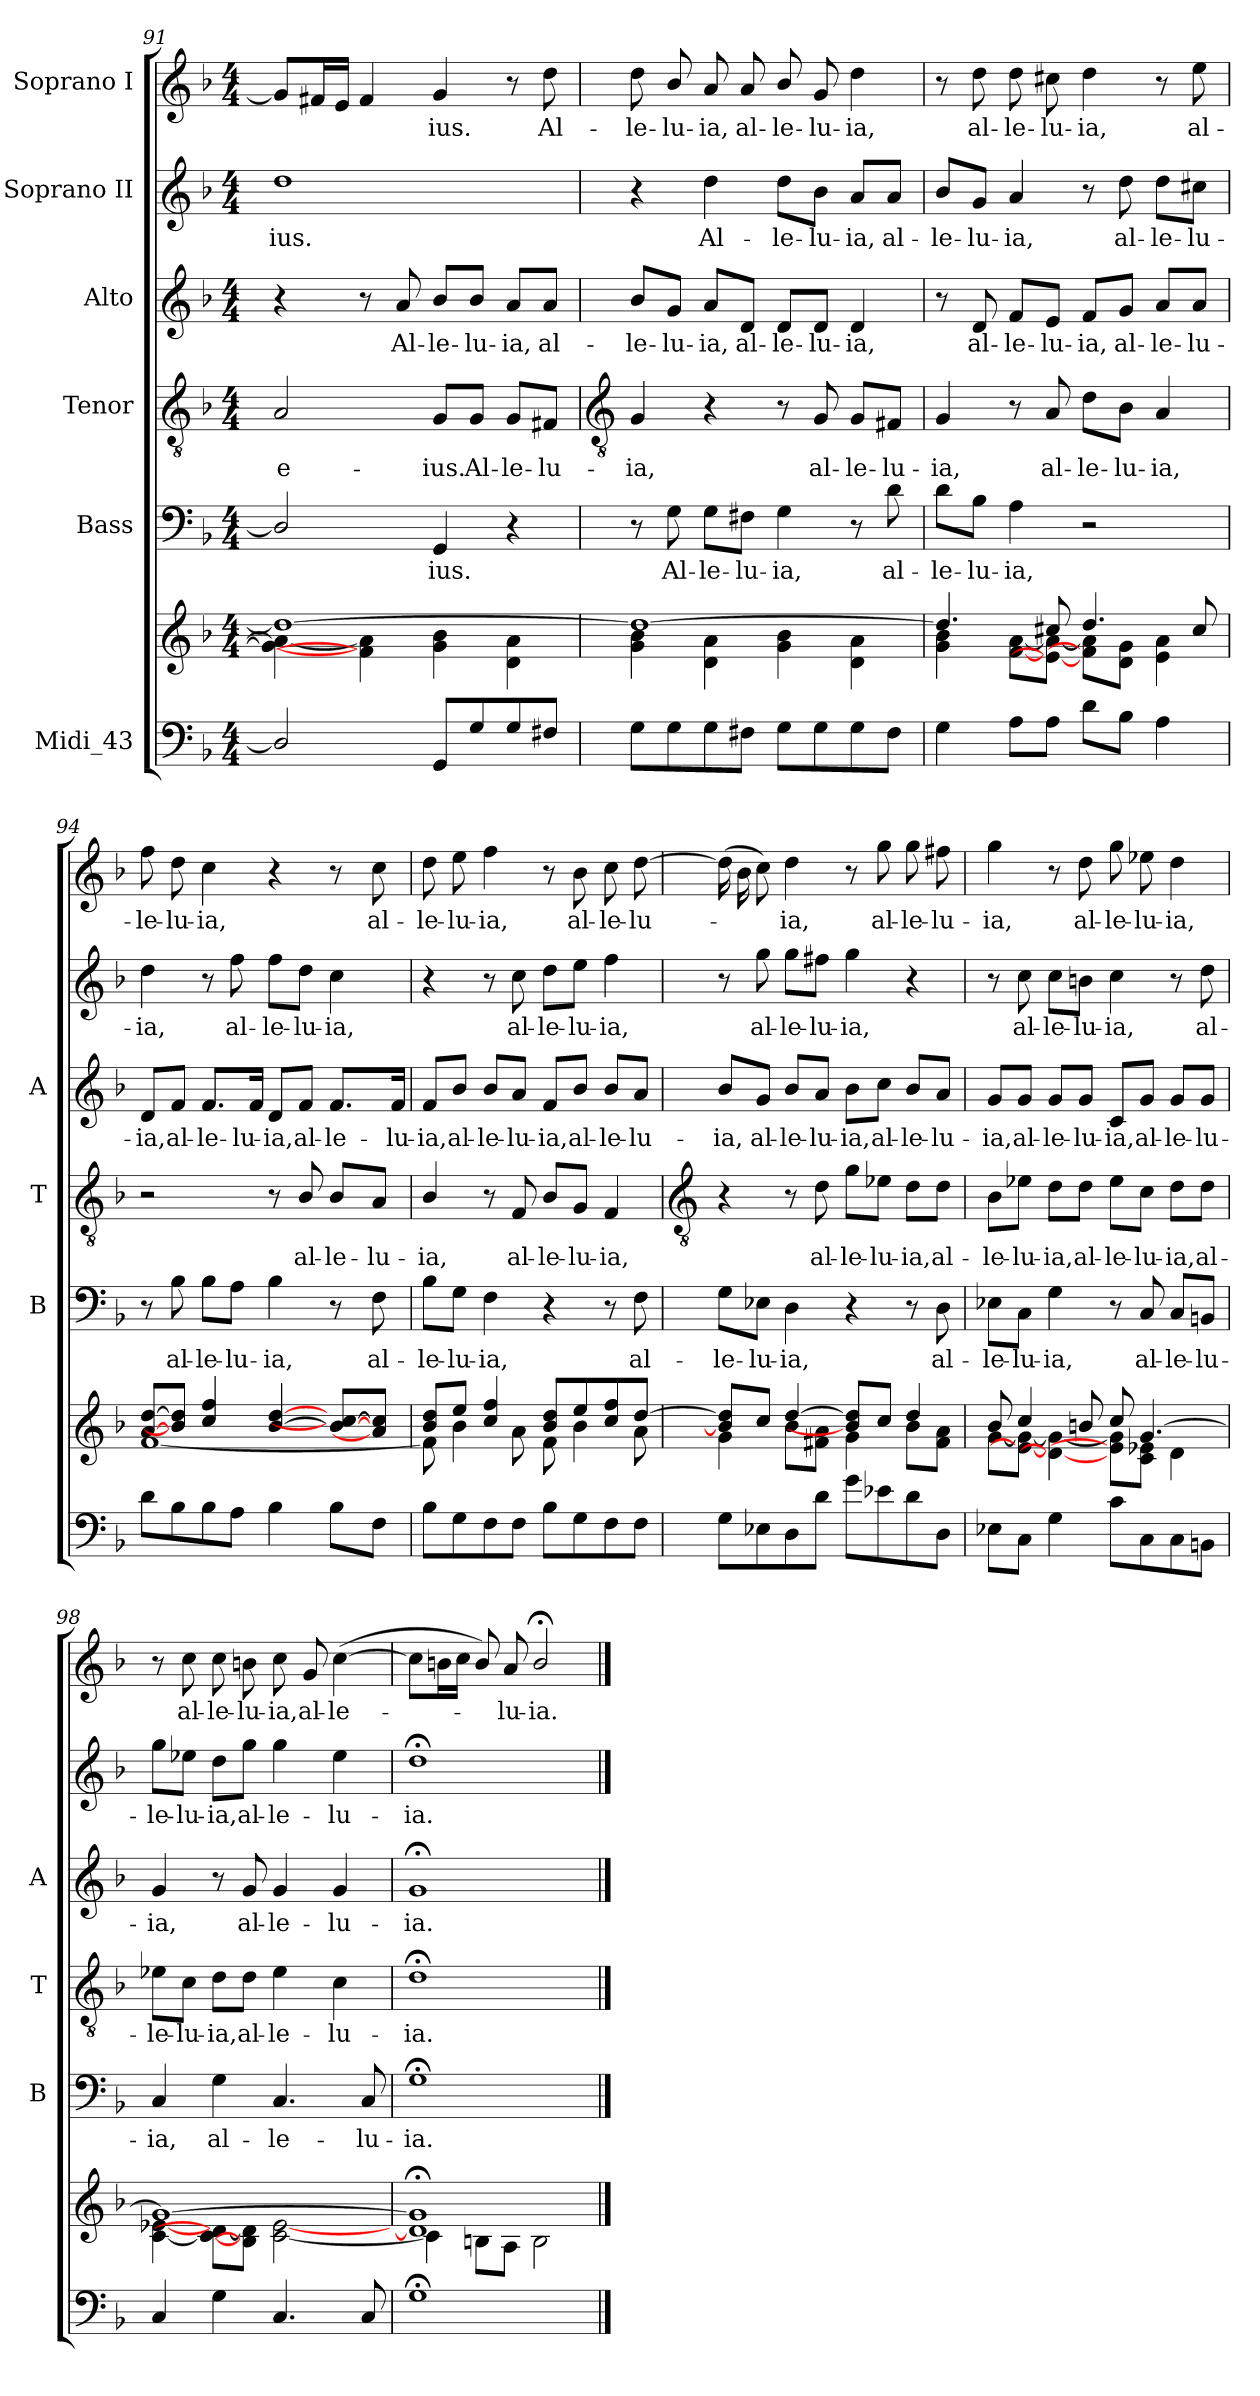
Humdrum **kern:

**kern	**kern	**kern	**text	**kern	**text	**kern	**text	**kern	**text	**kern	**text
*part6	*part6	*part5	*part5	*part4	*part4	*part3	*part3	*part2	*part2	*part1	*part1
*staff7	*staff6	*staff5	*staff5	*staff4	*staff4	*staff3	*staff3	*staff2	*staff2	*staff1	*staff1
*I"Midi_43	*	*I"Bass	*	*I"Tenor	*	*I"Alto	*	*I"Soprano II	*	*I"Soprano I	*
*	*	*I'B	*	*I'T	*	*I'A	*	*	*	*	*
*clefF4	*clefG2	*clefF4	*	*clefGv2	*	*clefG2	*	*clefG2	*	*clefG2	*
*k[b-]	*k[b-]	*k[b-]	*	*k[b-]	*	*k[b-]	*	*k[b-]	*	*k[b-]	*
*F:	*F:	*F:	*	*F:	*	*F:	*	*F:	*	*F:	*
*M4/4	*M4/4	*M4/4	*	*M4/4	*	*M4/4	*	*M4/4	*	*M4/4	*
=91	=91	=91	=91	=91	=91	=91	=91	=91	=91	=91	=91
*	*^	*	*	*	*	*	*	*	*	*	*
!	!	!	!	!	!	!LO:LY:b	!	!	!	!LO:LY:b	!	!
2D/]	1dd/_	4g\_ 4a\_	2D/]	.	2A	e-	4r	.	1dd	-ius.	8gL]	.
.	.	.	.	.	.	.	.	.	.	.	16f#XL	.
.	.	.	.	.	.	.	.	.	.	.	16eJJ	.
.	.	4f#\] 4a\]	.	.	.	.	8r	.	.	.	4f#	.
!	!	!	!	!	!	!	!	!LO:LY:b	!	!	!	!
.	.	.	.	.	.	.	8a	Al-	.	.	.	.
!	!	!	!	!LO:LY:b	!	!LO:LY:b	!	!LO:LY:b	!	!	!	!LO:LY:b
8GGL	.	4g\ 4b-\	4GG	ius.	8G/L	-ius.	8b-/L	-le-	.	.	4g	ius.
!	!	!	!	!	!	!LO:LY:b	!	!LO:LY:b	!	!	!	!
8G	.	.	.	.	8G/J	Al-	8b-/J	-lu-	.	.	.	.
!	!	!	!	!	!	!LO:LY:b	!	!LO:LY:b	!	!	!	!
8G	.	4d\ 4a\	4r	.	8G/L	-le-	8a/L	-ia,	.	.	8r	.
!	!	!	!	!	!	!LO:LY:b	!	!LO:LY:b	!	!	!	!LO:LY:b
8F#XJ	.	.	.	.	8F#X/J	-lu-	8a/J	al-	.	.	8dd	Al-
!!LO:LB:g=z
=92	=92	=92	=92	=92	=92	=92	=92	=92	=92	=92	=92	=92
*	*	*	*	*	*clefGv2	*	*	*	*	*	*	*
!	!	!	!	!	!	!LO:LY:b	!	!LO:LY:b	!	!	!	!LO:LY:b
8GL	1dd/_	4g\ 4b-\	8r	.	4G	-ia,	8b-/L	-le-	4r	.	8dd	-le-
!	!	!	!	!LO:LY:b	!	!	!	!LO:LY:b	!	!	!	!LO:LY:b
8G	.	.	8G	Al-	.	.	8g/J	-lu-	.	.	8b-/	-lu-
!	!	!	!	!LO:LY:b	!	!	!	!LO:LY:b	!	!LO:LY:b	!	!LO:LY:b
8G	.	4d\ 4a\	8G\L	-le-	4r	.	8a/L	-ia,	4dd	Al-	8a	-ia,
!	!	!	!	!LO:LY:b	!	!	!	!LO:LY:b	!	!	!	!LO:LY:b
8F#XJ	.	.	8F#X\J	-lu-	.	.	8d/J	al-	.	.	8a	al-
!	!	!	!	!LO:LY:b	!	!	!	!LO:LY:b	!	!LO:LY:b	!	!LO:LY:b
8GL	.	4g\ 4b-\	4G	-ia,	8r	.	8d/L	-le-	8dd\L	-le-	8b-/	-le-
!	!	!	!	!	!	!LO:LY:b	!	!LO:LY:b	!	!LO:LY:b	!	!LO:LY:b
8G	.	.	.	.	8G	al-	8d/J	-lu-	8b-\J	-lu-	8g	-lu-
!	!	!	!	!	!	!LO:LY:b	!	!LO:LY:b	!	!LO:LY:b	!	!LO:LY:b
8G	.	4d\ 4a\	8r	.	8G/L	-le-	4d	-ia,	8a/L	-ia,	4dd	-ia,
!	!	!	!	!LO:LY:b	!	!LO:LY:b	!	!	!	!LO:LY:b	!	!
8F#J	.	.	8d	al-	8F#X/J	-lu-	.	.	8a/J	al-	.	.
=93	=93	=93	=93	=93	=93	=93	=93	=93	=93	=93	=93	=93
!	!	!	!	!LO:LY:b	!	!LO:LY:b	!	!	!	!LO:LY:b	!	!
4G	4.dd/]	4g\ 4b-\	8d\L	-le-	4G	-ia,	8r	.	8b-/L	-le-	8r	.
!	!	!	!	!LO:LY:b	!	!	!	!LO:LY:b	!	!LO:LY:b	!	!LO:LY:b
.	.	.	8B-\J	-lu-	.	.	8d	al-	8g/J	-lu-	8dd	al-
!	!	!	!	!LO:LY:b	!	!	!	!LO:LY:b	!	!LO:LY:b	!	!LO:LY:b
8AL	.	[8f\ [8a\L	4A	-ia,	8r	.	8f/L	-le-	4a	-ia,	8dd	-le-
!	!	!	!	!	!	!LO:LY:b	!	!LO:LY:b	!	!	!	!LO:LY:b
8AJ	8cc#X/	8e\_ 8a\_J	.	.	8A	al-	8e/J	-lu-	.	.	8cc#X	-lu-
!	!	!	!	!	!	!LO:LY:b	!	!LO:LY:b	!	!	!	!LO:LY:b
8dL	4.dd/	8f\] 8a\]L	2r	.	8d\L	-le-	8f/L	-ia,	8r	.	4dd	-ia,
!	!	!	!	!	!	!LO:LY:b	!	!LO:LY:b	!	!LO:LY:b	!	!
8B-J	.	8d\ 8g\J	.	.	8B-\J	-lu-	8g/J	al-	8dd	al-	.	.
!	!	!	!	!	!	!LO:LY:b	!	!LO:LY:b	!	!LO:LY:b	!	!
4A	.	4e\ 4a\	.	.	4A	-ia,	8a/L	-le-	8dd\L	-le-	8r	.
!	!	!	!	!	!	!	!	!LO:LY:b	!	!LO:LY:b	!	!LO:LY:b
.	8cc#/	.	.	.	.	.	8a/J	-lu-	8cc#X\J	-lu-	8ee	al-
=94	=94	=94	=94	=94	=94	=94	=94	=94	=94	=94	=94	=94
!	!	!	!	!	!	!	!	!LO:LY:b	!	!LO:LY:b	!	!LO:LY:b
8dL	[8a/ [8dd/L	[1f\	8r	.	2r	.	8d/L	-ia,	4dd	-ia,	8ff	-le-
!	!	!	!	!LO:LY:b	!	!	!	!LO:LY:b	!	!	!	!LO:LY:b
8B-	8b-/] 8dd/]J	.	8B-	al-	.	.	8f/J	al-	.	.	8dd	-lu-
!	!	!	!	!LO:LY:b	!	!	!	!LO:LY:b	!	!	!	!LO:LY:b
8B-	4cc/ 4ff/	.	8B-\L	-le-	.	.	8.f/L	-le-	8r	.	4cc	-ia,
!	!	!	!	!LO:LY:b	!	!	!	!	!	!LO:LY:b	!	!
8AJ	.	.	8A\J	-lu-	.	.	.	.	8ff	al-	.	.
!	!	!	!	!	!	!	!	!LO:LY:b	!	!	!	!
.	.	.	.	.	.	.	16f/Jk	-lu-	.	.	.	.
!	!	!	!	!LO:LY:b	!	!	!	!LO:LY:b	!	!LO:LY:b	!	!
4B-	[4b-/ [4dd/	.	4B-	-ia,	8r	.	8d/L	-ia,	8ff\L	-le-	4r	.
!	!	!	!	!	!	!LO:LY:b	!	!LO:LY:b	!	!LO:LY:b	!	!
.	.	.	.	.	8B-/	al-	8f/J	al-	8dd\J	-lu-	.	.
!	!	!	!	!	!	!LO:LY:b	!	!LO:LY:b	!	!LO:LY:b	!	!
8B-L	8b-/_ 8cc/_L	.	8r	.	8B-/L	-le-	8.f/L	-le-	4cc	-ia,	8r	.
!	!	!	!	!LO:LY:b	!	!LO:LY:b	!	!	!	!	!	!LO:LY:b
8FJ	8a/] 8cc/]J	.	8F	al-	8A/J	-lu-	.	.	.	.	8cc	al-
!	!	!	!	!	!	!	!	!LO:LY:b	!	!	!	!
.	.	.	.	.	.	.	16f/Jk	-lu-	.	.	.	.
=95	=95	=95	=95	=95	=95	=95	=95	=95	=95	=95	=95	=95
!	!	!	!	!LO:LY:b	!	!LO:LY:b	!	!LO:LY:b	!	!	!	!LO:LY:b
8B-L	8b-/ 8dd/L	8f\]	8B-\L	-le-	4B-/	-ia,	8f/L	-ia,	4r	.	8dd	-le-
!	!	!	!	!LO:LY:b	!	!	!	!LO:LY:b	!	!	!	!LO:LY:b
8G	8ee/J	4b-\	8G\J	-lu-	.	.	8b-/J	al-	.	.	8ee	-lu-
!	!	!	!	!LO:LY:b	!	!	!	!LO:LY:b	!	!	!	!LO:LY:b
8F	4cc/ 4ff/	.	4F	-ia,	8r	.	8b-/L	-le-	8r	.	4ff	-ia,
!	!	!	!	!	!	!LO:LY:b	!	!LO:LY:b	!	!LO:LY:b	!	!
8FJ	.	8a\	.	.	8F	al-	8a/J	-lu-	8cc	al-	.	.
!	!	!	!	!	!	!LO:LY:b	!	!LO:LY:b	!	!LO:LY:b	!	!
8B-L	8b-/ 8dd/L	8f\	4r	.	8B-/L	-le-	8f/L	-ia,	8dd\L	-le-	8r	.
!	!	!	!	!	!	!LO:LY:b	!	!LO:LY:b	!	!LO:LY:b	!	!LO:LY:b
8G	8ee/	4b-\	.	.	8G/J	-lu-	8b-/J	al-	8ee\J	-lu-	8b-	al-
!	!	!	!	!	!	!LO:LY:b	!	!LO:LY:b	!	!LO:LY:b	!	!LO:LY:b
8F	8cc/ 8ff/	.	8r	.	4F	-ia,	8b-/L	-le-	4ff	-ia,	8cc	-le-
!	!	!	!	!LO:LY:b	!	!	!	!LO:LY:b	!	!	!	!LO:LY:b
8FJ	[8dd/J	8a\	8F	al-	.	.	8a/J	-lu-	.	.	[8dd	-lu-
!!LO:LB:g=z
=96	=96	=96	=96	=96	=96	=96	=96	=96	=96	=96	=96	=96
*	*	*	*	*	*clefGv2	*	*	*	*	*	*	*
!	!	!	!	!LO:LY:b	!	!	!	!LO:LY:b	!	!	!	!
8GL	8b-/] 8dd/]L	4g\	8G\L	-le-	4r	.	8b-/L	-ia,	8r	.	(>16ddLL]	.
.	.	.	.	.	.	.	.	.	.	.	16b-	.
!	!	!	!	!LO:LY:b	!	!	!	!LO:LY:b	!	!LO:LY:b	!	!
8E-X	8cc/J	.	8E-X\J	-lu-	.	.	8g/J	al-	8gg	al-	8ccJ)	.
!	!	!	!	!LO:LY:b	!	!	!	!LO:LY:b	!	!LO:LY:b	!	!LO:LY:b
8D	[4dd/	8b-\L	4D	-ia,	8r	.	8b-/L	-le-	8gg\L	-le-	4dd	ia,
!	!	!	!	!	!	!LO:LY:b	!	!LO:LY:b	!	!LO:LY:b	!	!
8dJ	.	8f#X\ 8a\J	.	.	8d	al-	8a/J	-lu-	8ff#X\J	-lu-	.	.
!	!	!	!	!	!	!LO:LY:b	!	!LO:LY:b	!	!LO:LY:b	!	!
8gL	8b-/] 8dd/]L	4g\	4r	.	8g\L	-le-	8b-\L	-ia,	4gg	-ia,	8r	.
!	!	!	!	!	!	!LO:LY:b	!	!LO:LY:b	!	!	!	!LO:LY:b
8e-X	8cc/J	.	.	.	8e-X\J	-lu-	8cc\J	al-	.	.	8gg	al-
!	!	!	!	!	!	!LO:LY:b	!	!LO:LY:b	!	!	!	!LO:LY:b
8d	4dd/	8b-\L	8r	.	8d\L	-ia,	8b-/L	-le-	4r	.	8gg	-le-
!	!	!	!	!LO:LY:b	!	!LO:LY:b	!	!LO:LY:b	!	!	!	!LO:LY:b
8DJ	.	8f#\ 8a\J	8D	al-	8d\J	al-	8a/J	-lu-	.	.	8ff#X	-lu-
=97	=97	=97	=97	=97	=97	=97	=97	=97	=97	=97	=97	=97
!	!	!	!	!LO:LY:b	!	!LO:LY:b	!	!LO:LY:b	!	!	!	!LO:LY:b
8E-XL	8b-/	[8g\L	8E-X\L	-le-	8B-\L	-le-	8g/L	-ia,	8r	.	4gg	-ia,
!	!	!	!	!LO:LY:b	!	!LO:LY:b	!	!LO:LY:b	!	!LO:LY:b	!	!
8CJ	4cc/	8e-\_ 8g\_J	8C\J	-lu-	8e-X\J	-lu-	8g/J	al-	8cc	al-	.	.
!	!	!	!	!LO:LY:b	!	!LO:LY:b	!	!LO:LY:b	!	!LO:LY:b	!	!
4G	.	4d\_ 4g\_	4G	-ia,	8d\L	-ia,	8g/L	-le-	8cc\L	-le-	8r	.
!	!	!	!	!	!	!LO:LY:b	!	!LO:LY:b	!	!LO:LY:b	!	!LO:LY:b
.	8bn/	.	.	.	8d\J	al-	8g/J	-lu-	8bn\J	-lu-	8dd	al-
!	!	!	!	!	!	!LO:LY:b	!	!LO:LY:b	!	!LO:LY:b	!	!LO:LY:b
8cL	8cc/	8e-\] 8g\]L	8r	.	8e-\L	-le-	8c/L	-ia,	4cc	-ia,	8gg	-le-
!	!	!	!	!LO:LY:b	!	!LO:LY:b	!	!LO:LY:b	!	!	!	!LO:LY:b
8C	[4.g/	8c\ 8e-\J	8C	al-	8c\J	-lu-	8g/J	al-	.	.	8ee-X	-lu-
!	!	!	!	!LO:LY:b	!	!LO:LY:b	!	!LO:LY:b	!	!	!	!LO:LY:b
8C	.	4d\	8C/L	-le-	8d\L	-ia,	8g/L	-le-	8r	.	4dd	-ia,
!	!	!	!	!LO:LY:b	!	!LO:LY:b	!	!LO:LY:b	!	!LO:LY:b	!	!
8BBnJ	.	.	8BBn/J	-lu-	8d\J	al-	8g/J	-lu-	8dd	al-	.	.
=98	=98	=98	=98	=98	=98	=98	=98	=98	=98	=98	=98	=98
!	!	!	!	!LO:LY:b	!	!LO:LY:b	!	!LO:LY:b	!	!LO:LY:b	!	!
4C	1g/_	[4c\ [4e-X\	4C	-ia,	8e-X\L	-le-	4g	-ia,	8gg\L	-le-	8r	.
!	!	!	!	!	!	!LO:LY:b	!	!	!	!LO:LY:b	!	!LO:LY:b
.	.	.	.	.	8c\J	-lu-	.	.	8ee-X\J	-lu-	8cc	al-
!	!	!	!	!LO:LY:b	!	!LO:LY:b	!	!	!	!LO:LY:b	!	!LO:LY:b
4G	.	8c\_ 8d\_L	4G	al-	8d\L	-ia,	8r	.	8dd\L	-ia,	8cc	-le-
!	!	!	!	!	!	!LO:LY:b	!	!LO:LY:b	!	!LO:LY:b	!	!LO:LY:b
.	.	8B\] 8d\]J	.	.	8d\J	al-	8g	al-	8gg\J	al-	8bn	-lu-
!	!	!	!	!LO:LY:b	!	!LO:LY:b	!	!LO:LY:b	!	!LO:LY:b	!	!LO:LY:b
4.C	.	[2c\ [2e-\	4.C	-le-	4e-	-le-	4g	-le-	4gg	-le-	8cc	-ia,
!	!	!	!	!	!	!	!	!	!	!	!	!LO:LY:b
.	.	.	.	.	.	.	.	.	.	.	8g	al-
!	!	!	!	!	!	!LO:LY:b	!	!LO:LY:b	!	!LO:LY:b	!	!LO:LY:b
.	.	.	.	.	4c	-lu-	4g	-lu-	4ee-	-lu-	(>[4cc	-le-
!	!	!	!	!LO:LY:b	!	!	!	!	!	!	!	!
8C	.	.	8C	-lu-	.	.	.	.	.	.	.	.
=99	=99	=99	=99	=99	=99	=99	=99	=99	=99	=99	=99	=99
!	!	!	!	!LO:LY:b	!	!LO:LY:b	!	!LO:LY:b	!	!LO:LY:b	!	!
1G;	1d/];< 1g/];<	4c\]	1G;<	-ia.	1d;<	-ia.	1g;<	-ia.	1dd;<	-ia.	8ccL]	.
.	.	.	.	.	.	.	.	.	.	.	16bnL	.
.	.	.	.	.	.	.	.	.	.	.	16ccJJ	.
.	.	8Bn\L	.	.	.	.	.	.	.	.	8b/)	.
!	!	!	!	!	!	!	!	!	!	!	!	!LO:LY:b
.	.	8A\J	.	.	.	.	.	.	.	.	8a	lu-
!	!	!	!	!	!	!	!	!	!	!	!	!LO:LY:b
.	.	2B\	.	.	.	.	.	.	.	.	2b;</	-ia.
*	*v	*v	*	*	*	*	*	*	*	*	*	*
==	==	==	==	==	==	==	==	==	==	==	==
*-	*-	*-	*-	*-	*-	*-	*-	*-	*-	*-	*-
